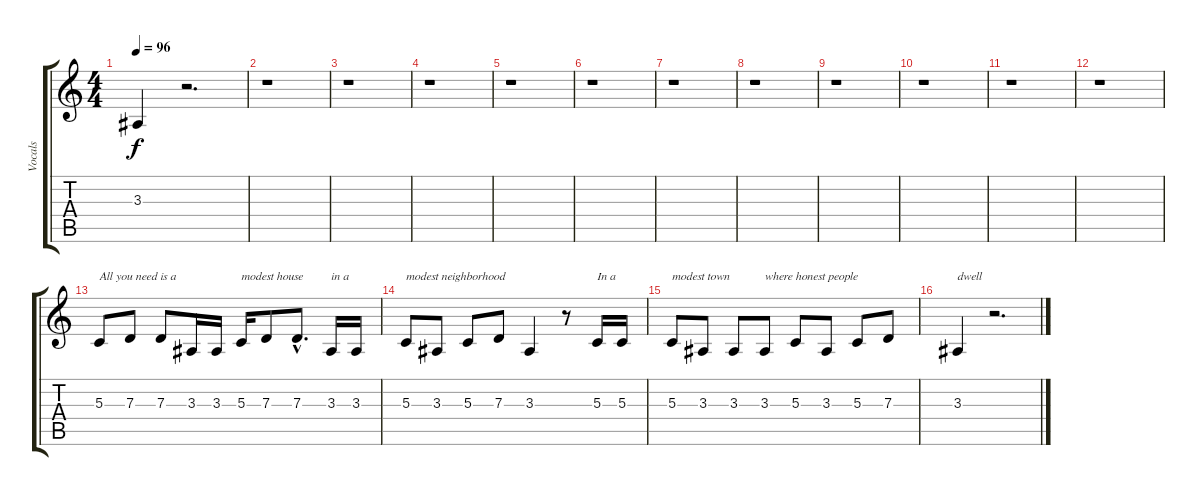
\track ("Vocals" "Vocals") {instrument englishhorn}
\staff {score tabs}
\tuning (E4 B3 G3 D3 A2 E2) {hide}
\ts (4 4)
\tempo 96
\clef g2
\ks c
3.3{t}.4{dy f} r.2{d} |
r.1 |
r.1 |
r.1 |
r.1 |
r.1 |
r.1 |
r.1 |
r.1 |
r.1 |
r.1 |
r.1 |
5.3.8{txt "All you need is a"} 7.3.8 7.3.8 3.3.16 3.3.16 5.3.16{txt "modest house"} 7.3.8 7.3{hac}.8{d} 3.3.16{txt "in a"} 3.3.16 |
5.3.8{txt "modest neighborhood"} 3.3.8 5.3.8 7.3.8 3.3.4 r.8 5.3.16{txt "In a"} 5.3.16 |
5.3.8{txt "modest town"} 3.3.8 3.3.8 3.3.8{txt "where honest people"} 5.3.8 3.3.8 5.3.8 7.3.8 |
3.3.4{txt "dwell"} r.2{d}
